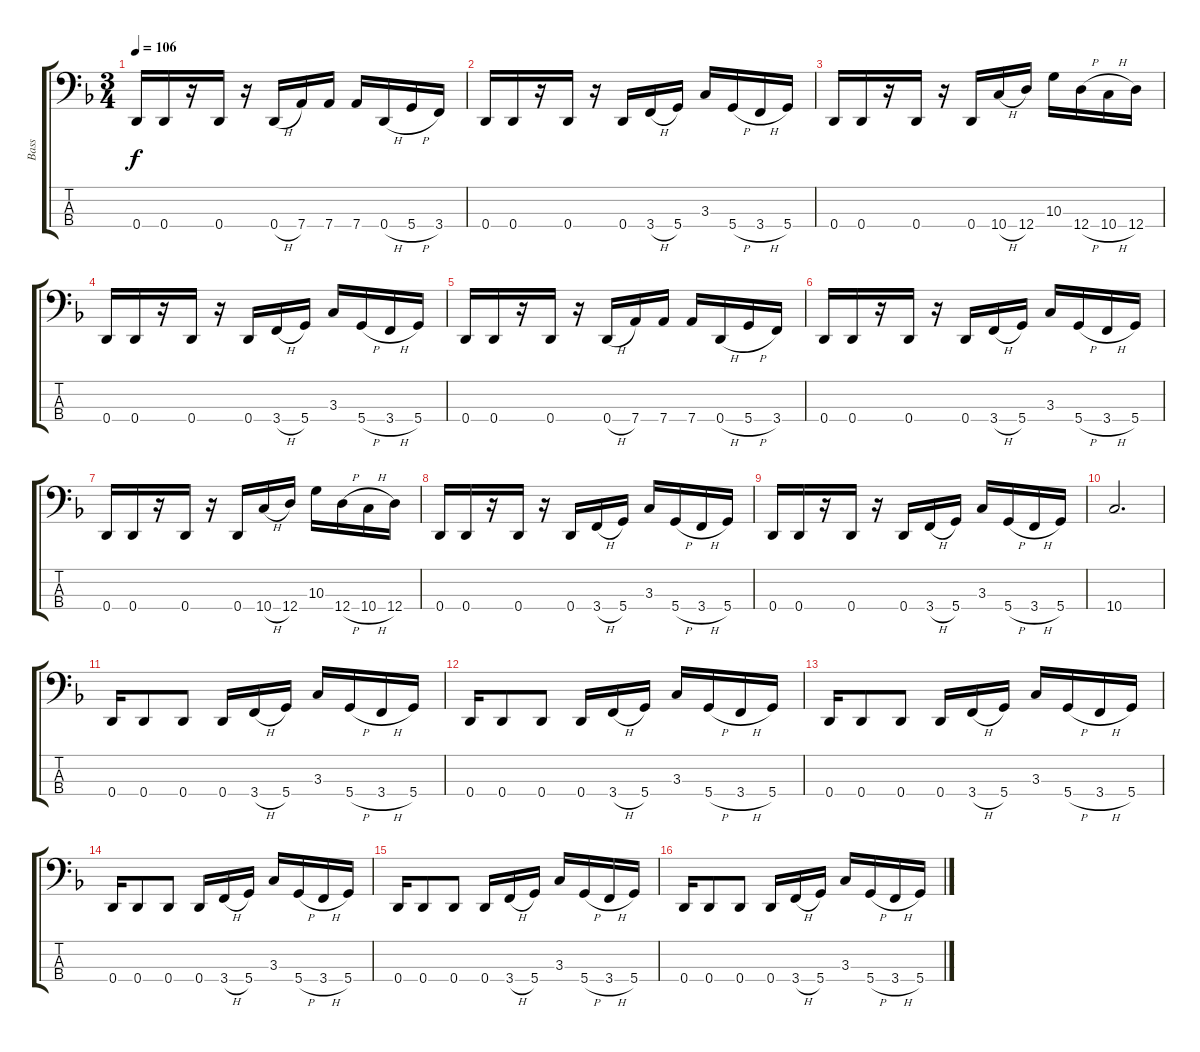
\track ("Bass" "Bass") {instrument slapbass2}
\staff {score tabs}
\tuning (G2 D2 A1 D1) {hide}
\ts (3 4)
\tempo 106
\clef f4
\ks dminor
0.4.16{dy f} 0.4.16 r.16 0.4.16 r.16 0.4{h}.16 7.4.16 7.4.16 7.4.16 0.4{h}.16 5.4{h}.16 3.4.16 |
0.4.16 0.4.16 r.16 0.4.16 r.16 0.4.16 3.4{h}.16 5.4.16 3.3.16 5.4{h}.16 3.4{h}.16 5.4.16 |
0.4.16 0.4.16 r.16 0.4.16 r.16 0.4.16 10.4{h}.16 12.4.16 10.3.16 12.4{h}.16 10.4{h}.16 12.4.16 |
0.4.16 0.4.16 r.16 0.4.16 r.16 0.4.16 3.4{h}.16 5.4.16 3.3.16 5.4{h}.16 3.4{h}.16 5.4.16 |
0.4.16 0.4.16 r.16 0.4.16 r.16 0.4{h}.16 7.4.16 7.4.16 7.4.16 0.4{h}.16 5.4{h}.16 3.4.16 |
0.4.16 0.4.16 r.16 0.4.16 r.16 0.4.16 3.4{h}.16 5.4.16 3.3.16 5.4{h}.16 3.4{h}.16 5.4.16 |
0.4.16 0.4.16 r.16 0.4.16 r.16 0.4.16 10.4{h}.16 12.4.16 10.3.16 12.4{h}.16 10.4{h}.16 12.4.16 |
0.4.16 0.4.16 r.16 0.4.16 r.16 0.4.16 3.4{h}.16 5.4.16 3.3.16 5.4{h}.16 3.4{h}.16 5.4.16 |
0.4.16 0.4.16 r.16 0.4.16 r.16 0.4.16 3.4{h}.16 5.4.16 3.3.16 5.4{h}.16 3.4{h}.16 5.4.16 |
10.4.2{d} |
0.4.16 0.4.8 0.4.8 0.4.16 3.4{h}.16 5.4.16 3.3.16 5.4{h}.16 3.4{h}.16 5.4.16 |
0.4.16 0.4.8 0.4.8 0.4.16 3.4{h}.16 5.4.16 3.3.16 5.4{h}.16 3.4{h}.16 5.4.16 |
0.4.16 0.4.8 0.4.8 0.4.16 3.4{h}.16 5.4.16 3.3.16 5.4{h}.16 3.4{h}.16 5.4.16 |
0.4.16 0.4.8 0.4.8 0.4.16 3.4{h}.16 5.4.16 3.3.16 5.4{h}.16 3.4{h}.16 5.4.16 |
0.4.16 0.4.8 0.4.8 0.4.16 3.4{h}.16 5.4.16 3.3.16 5.4{h}.16 3.4{h}.16 5.4.16 |
0.4.16 0.4.8 0.4.8 0.4.16 3.4{h}.16 5.4.16 3.3.16 5.4{h}.16 3.4{h}.16 5.4.16
